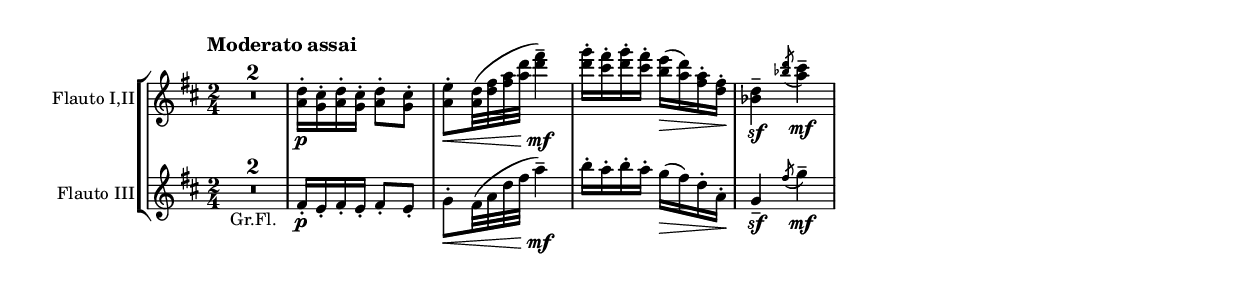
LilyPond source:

% Do not edit this file; it is automatically
% generated from Documentation/snippets/new
% This file is in the public domain.
%% Note: this file works from version 2.12.0
\version "2.13.36"
#(set-global-staff-size 15)
\paper {
  line-width = 16\cm
  indent = 0\cm
}

% NR 2.whatever  Wind

\header {
  lsrtags = "headwords"
  texidoc = ""
  doctitle = "headword"
} % begin verbatim


% Tchaikovsky
% Nutcracker Suite, VII Dance of the Merlitons
\score {
  \new StaffGroup <<
    \new Staff \relative c'' {
      \set Staff.instrumentName = "Flauto I,II"
      \once \override Score.RehearsalMark #'self-alignment-X = #-1
      \once \override Score.RehearsalMark #'break-align-symbols =
#'(time-signature)
      \once \override Score.TimeSignature
#'break-align-anchor-alignment = #LEFT
      \once \override Score.RehearsalMark #'padding = #4
      \mark \markup \large \bold {Moderato assai}
      \key d \major
      \time 2/4
      \compressFullBarRests
      R2*2
      <d a>16-.\p <cis g>-. <d a>-. <cis g>-. <d a>8-. <cis g>-.
      <e a,>-.\< <d a>32( <fis d> <a fis> <d a> <fis d>4--)\mf
      <g d>16-. <fis cis>-. <g d>-. <fis cis>-.
        <e b>(\> <d a>) <a fis>-. <fis d>-.\!
      <d bes>4--\sf \acciaccatura {<d' bes>8} <cis a>4--\mf
    }
    \new Staff \relative c' {
      \set Staff.instrumentName = "Flauto III"
      \key d \major
      \time 2/4
      \compressFullBarRests
      R2*2_\markup{Gr.Fl.}
      fis16-.\p e-. fis-. e-. fis8-. e-.
      g8-.\< fis32( a d fis a4--)\mf
      b16-. a-. b-. a-. g(\> fis) d-. a-.\!
      g4--\sf \acciaccatura fis'8 g4--\mf
    }
  >>
}

